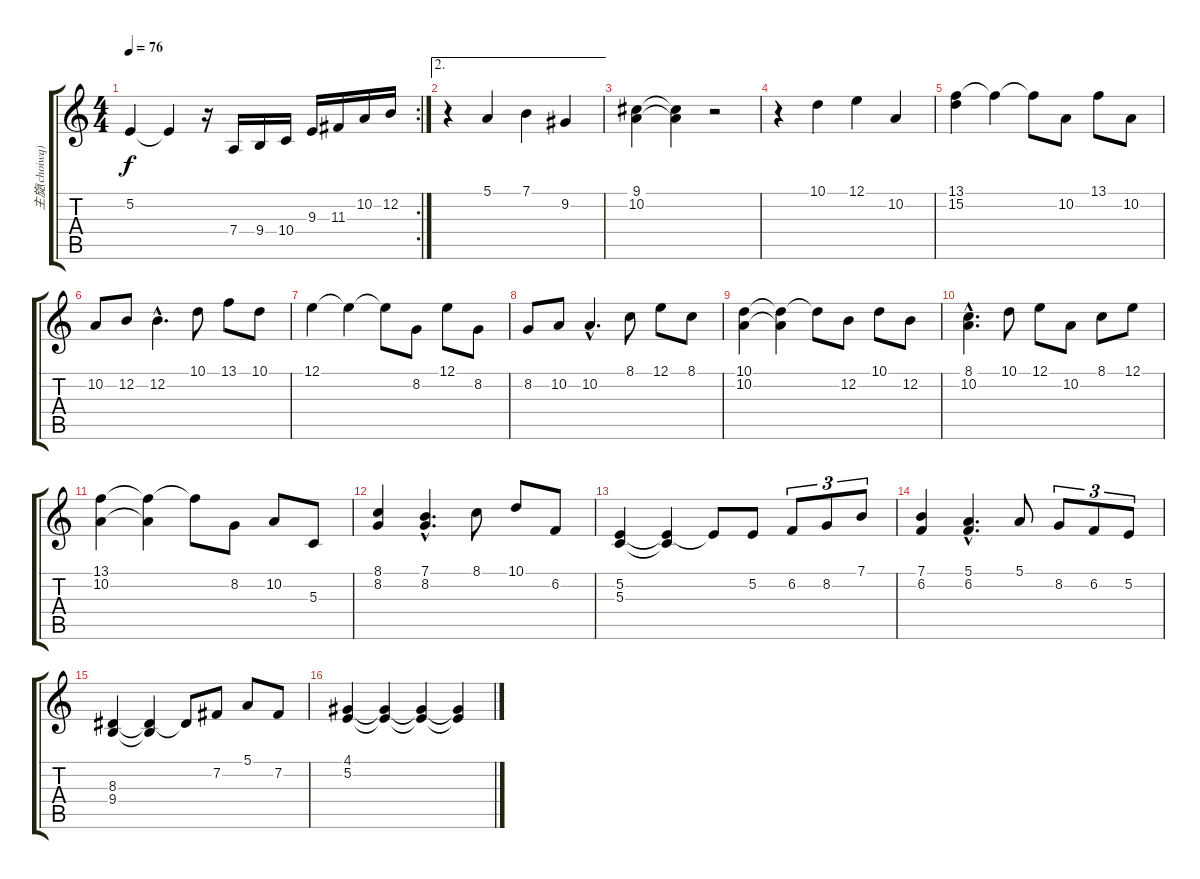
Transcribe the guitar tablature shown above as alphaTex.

\track ("主旋(choiwq)" "主旋(choiwq)") {instrument honkytonkpiano}
\staff {score tabs}
\tuning (E4 B3 G3 D3 A2 E2) {hide}
\rc 2
\ts (4 4)
\tempo 76
\clef g2
\ks c
5.2{t}.4{dy f} 5.2{t}.4 r.16 7.4.16 9.4.16 10.4.16 9.3.16 11.3.16 10.2.16 12.2.16 |
\ae 2
r.4 5.1.4 7.1.4 9.2.4 |
(9.1 10.2).4 (9.1{t} 10.2{t}).4 r.2 |
r.4 10.1.4 12.1.4 10.2.4 |
(13.1 15.2).4 13.1{t}.4 13.1{t}.8 10.2.8 13.1.8 10.2.8 |
10.2.8 12.2.8 12.2{hac}.4{d} 10.1.8 13.1.8 10.1.8 |
12.1.4 12.1{t}.4 12.1{t}.8 8.2.8 12.1.8 8.2.8 |
8.2.8 10.2.8 10.2{hac}.4{d} 8.1.8 12.1.8 8.1.8 |
(10.1 10.2).4 (10.1{t} 10.2{t}).4 10.1{t}.8 12.2.8 10.1.8 12.2.8 |
(8.1{hac} 10.2{hac}).4{d} 10.1.8 12.1.8 10.2.8 8.1.8 12.1.8 |
(13.1 10.2).4 (13.1{t} 10.2{t}).4 13.1{t}.8 8.2.8 10.2.8 5.3.8 |
(8.1 8.2).4 (7.1{hac} 8.2{hac}).4{d} 8.1.8 10.1.8 6.2.8 |
(5.2 5.3).4 (5.2{t} 5.3{t}).4 5.2{t}.8 5.2.8 6.2.8{tu (3 2)} 8.2.8{tu (3 2)} 7.1.8{tu (3 2)} |
(7.1 6.2).4 (5.1{hac} 6.2{hac}).4{d} 5.1.8 8.2.8{tu (3 2)} 6.2.8{tu (3 2)} 5.2.8{tu (3 2)} |
(8.3 9.4).4 (8.3{t} 9.4{t}).4 8.3{t}.8 7.2.8 5.1.8 7.2.8 |
(4.1 5.2).4 (4.1{t} 5.2{t}).4 (4.1{t} 5.2{t}).4 (4.1{t} 5.2{t}).4
